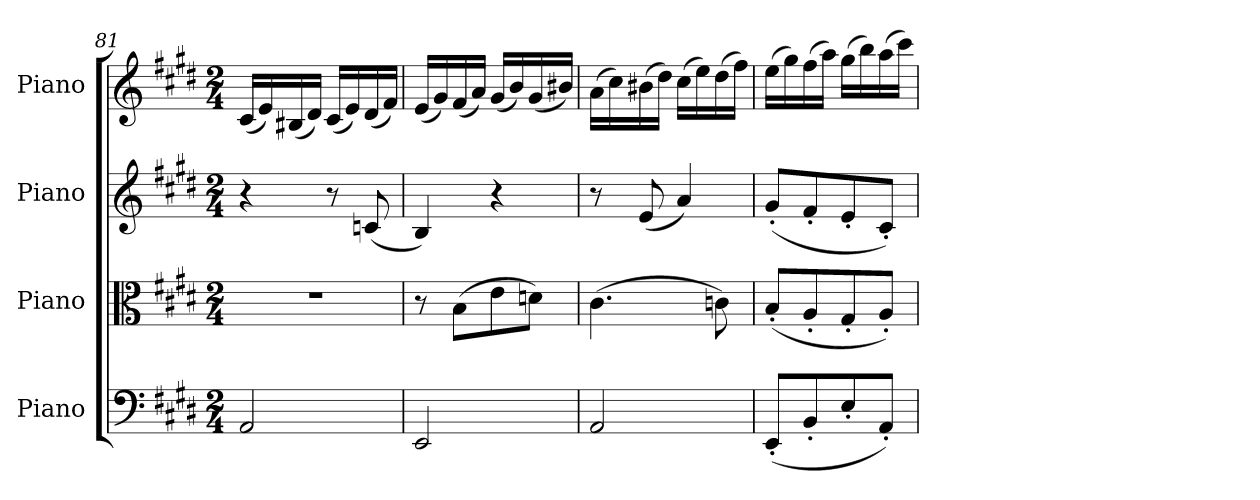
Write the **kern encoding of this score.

**kern	**kern	**kern	**kern
*part4	*part3	*part2	*part1
*staff4	*staff3	*staff2	*staff1
*I"Piano	*I"Piano	*I"Piano	*I"Piano
*I'Pno	*I'Pno	*I'Pno	*I'Pno
*clefF4	*clefC3	*clefG2	*clefG2
*k[f#c#g#d#]	*k[f#c#g#d#]	*k[f#c#g#d#]	*k[f#c#g#d#]
*M2/4	*M2/4	*M2/4	*M2/4
=81	=81	=81	=81
2AA/	2r	4r	(16c#/LL
.	.	.	16e/)
.	.	.	(16B#X/
.	.	.	16d#/JJ)
.	.	8r	(16c#/LL
.	.	.	16e/)
.	.	(8cn/	(16d#/
.	.	.	16f#/JJ)
=82	=82	=82	=82
2EE/	8r	4B/)	(16e/LL
.	.	.	16g#/)
.	(8B\L	.	(16f#/
.	.	.	16a/JJ)
.	8e\	4r	(16g#/LL
.	.	.	16b/)
.	8dn\J)	.	(16g#/
.	.	.	16b#X/JJ)
=83	=83	=83	=83
2AA/	(4.c#\	8r	(16a\LL
.	.	.	16cc#\)
.	.	(8e/	(16b#X\
.	.	.	16dd#\JJ)
.	.	4a/)	(16cc#\LL
.	.	.	16ee\)
.	8cn\)	.	(16dd#\
.	.	.	16ff#\JJ)
!!LO:LB:g=z
=84	=84	=84	=84
(8EE'/L	(8B'/L	(8g#'/L	(16ee\LL
.	.	.	16gg#\)
8BB'/	8A'/	8f#'/	(16ff#\
.	.	.	16aa\JJ)
8E'/	8G#'/	8e'/	(16gg#\LL
.	.	.	16bb\)
8AA'/J)	8A'/J)	8c#'/J)	(16aa\
.	.	.	16ccc#\JJ)
=	=	=	=
*-	*-	*-	*-
